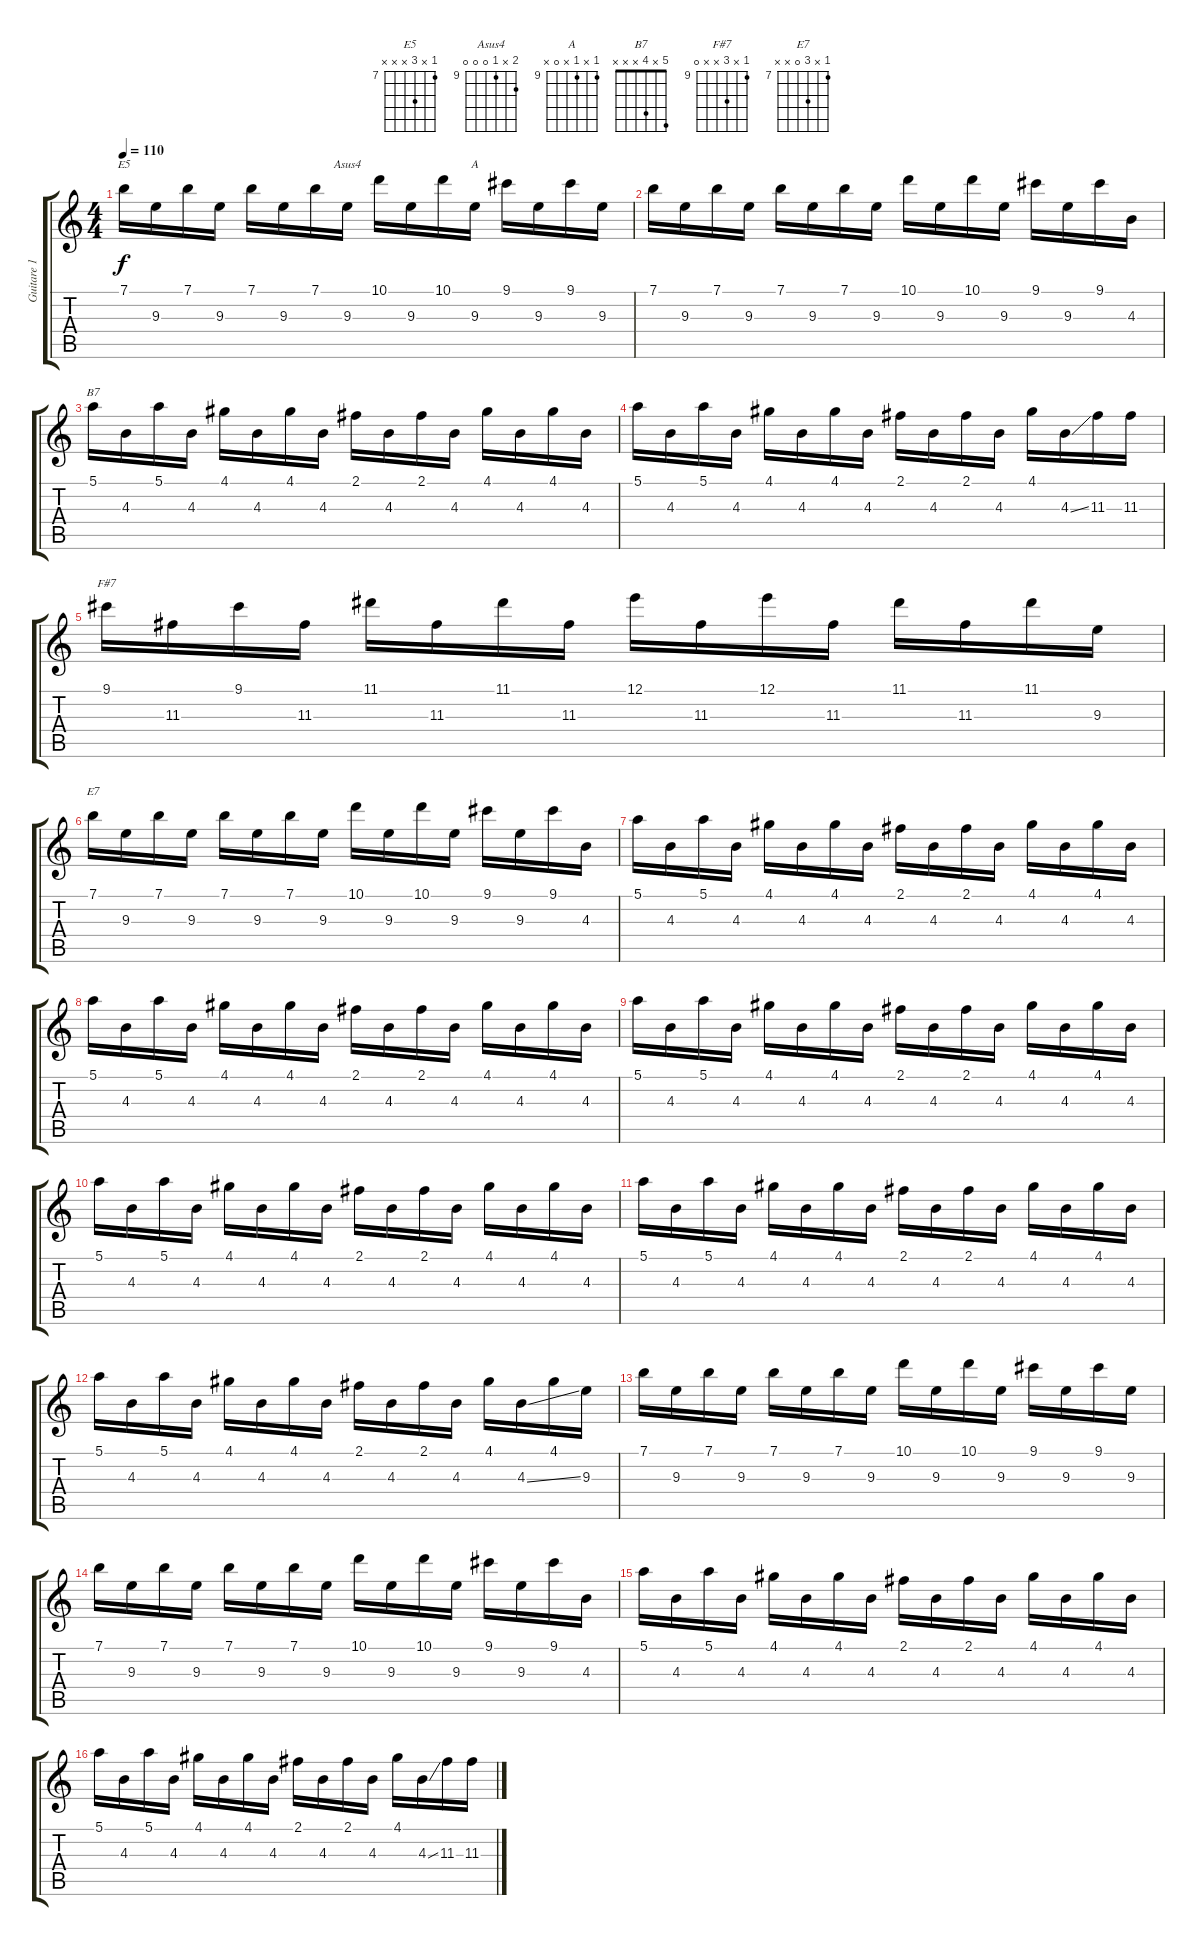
\track ("Guitare 1" "Guitare 1") {instrument overdrivenguitar}
\staff {score tabs}
\tuning (E4 B3 G3 D3 A2 E2) {hide}
\chord ("E5" 7 x 9 x x x) {firstfret 7}
\chord ("Asus4" 10 x 9 0 0 0) {firstfret 9}
\chord ("A" 9 x 9 x 0 x) {firstfret 9}
\chord ("B7" 5 x 4 x x x)
\chord ("F#7" 9 x 11 x x 0) {firstfret 9}
\chord ("E7" 7 x 9 0 x x) {firstfret 7}
\ts (4 4)
\tempo 110
\clef g2
\ks c
7.1.16{ch "E5" dy f} 9.3.16 7.1.16 9.3.16 7.1.16 9.3.16 7.1.16 9.3.16{ch "Asus4"} 10.1.16 9.3.16 10.1.16 9.3.16{ch "A"} 9.1.16 9.3.16 9.1.16 9.3.16 |
7.1.16 9.3.16 7.1.16 9.3.16 7.1.16 9.3.16 7.1.16 9.3.16 10.1.16 9.3.16 10.1.16 9.3.16 9.1.16 9.3.16 9.1.16 4.3.16 |
5.1.16{ch "B7"} 4.3.16 5.1.16 4.3.16 4.1.16 4.3.16 4.1.16 4.3.16 2.1.16 4.3.16 2.1.16 4.3.16 4.1.16 4.3.16 4.1.16 4.3.16 |
5.1.16 4.3.16 5.1.16 4.3.16 4.1.16 4.3.16 4.1.16 4.3.16 2.1.16 4.3.16 2.1.16 4.3.16 4.1.16 4.3{ss}.16 11.3.16 11.3.16 |
9.1.16{ch "F#7"} 11.3.16 9.1.16 11.3.16 11.1.16 11.3.16 11.1.16 11.3.16 12.1.16 11.3.16 12.1.16 11.3.16 11.1.16 11.3.16 11.1.16 9.3.16 |
7.1.16{ch "E7"} 9.3.16 7.1.16 9.3.16 7.1.16 9.3.16 7.1.16 9.3.16 10.1.16 9.3.16 10.1.16 9.3.16 9.1.16 9.3.16 9.1.16 4.3.16 |
5.1.16 4.3.16 5.1.16 4.3.16 4.1.16 4.3.16 4.1.16 4.3.16 2.1.16 4.3.16 2.1.16 4.3.16 4.1.16 4.3.16 4.1.16 4.3.16 |
5.1.16 4.3.16 5.1.16 4.3.16 4.1.16 4.3.16 4.1.16 4.3.16 2.1.16 4.3.16 2.1.16 4.3.16 4.1.16 4.3.16 4.1.16 4.3.16 |
5.1.16 4.3.16 5.1.16 4.3.16 4.1.16 4.3.16 4.1.16 4.3.16 2.1.16 4.3.16 2.1.16 4.3.16 4.1.16 4.3.16 4.1.16 4.3.16 |
5.1.16 4.3.16 5.1.16 4.3.16 4.1.16 4.3.16 4.1.16 4.3.16 2.1.16 4.3.16 2.1.16 4.3.16 4.1.16 4.3.16 4.1.16 4.3.16 |
5.1.16 4.3.16 5.1.16 4.3.16 4.1.16 4.3.16 4.1.16 4.3.16 2.1.16 4.3.16 2.1.16 4.3.16 4.1.16 4.3.16 4.1.16 4.3.16 |
5.1.16 4.3.16 5.1.16 4.3.16 4.1.16 4.3.16 4.1.16 4.3.16 2.1.16 4.3.16 2.1.16 4.3.16 4.1.16 4.3{ss}.16 4.1.16 9.3.16 |
7.1.16 9.3.16 7.1.16 9.3.16 7.1.16 9.3.16 7.1.16 9.3.16 10.1.16 9.3.16 10.1.16 9.3.16 9.1.16 9.3.16 9.1.16 9.3.16 |
7.1.16 9.3.16 7.1.16 9.3.16 7.1.16 9.3.16 7.1.16 9.3.16 10.1.16 9.3.16 10.1.16 9.3.16 9.1.16 9.3.16 9.1.16 4.3.16 |
5.1.16 4.3.16 5.1.16 4.3.16 4.1.16 4.3.16 4.1.16 4.3.16 2.1.16 4.3.16 2.1.16 4.3.16 4.1.16 4.3.16 4.1.16 4.3.16 |
5.1.16 4.3.16 5.1.16 4.3.16 4.1.16 4.3.16 4.1.16 4.3.16 2.1.16 4.3.16 2.1.16 4.3.16 4.1.16 4.3{ss}.16 11.3.16 11.3.16
